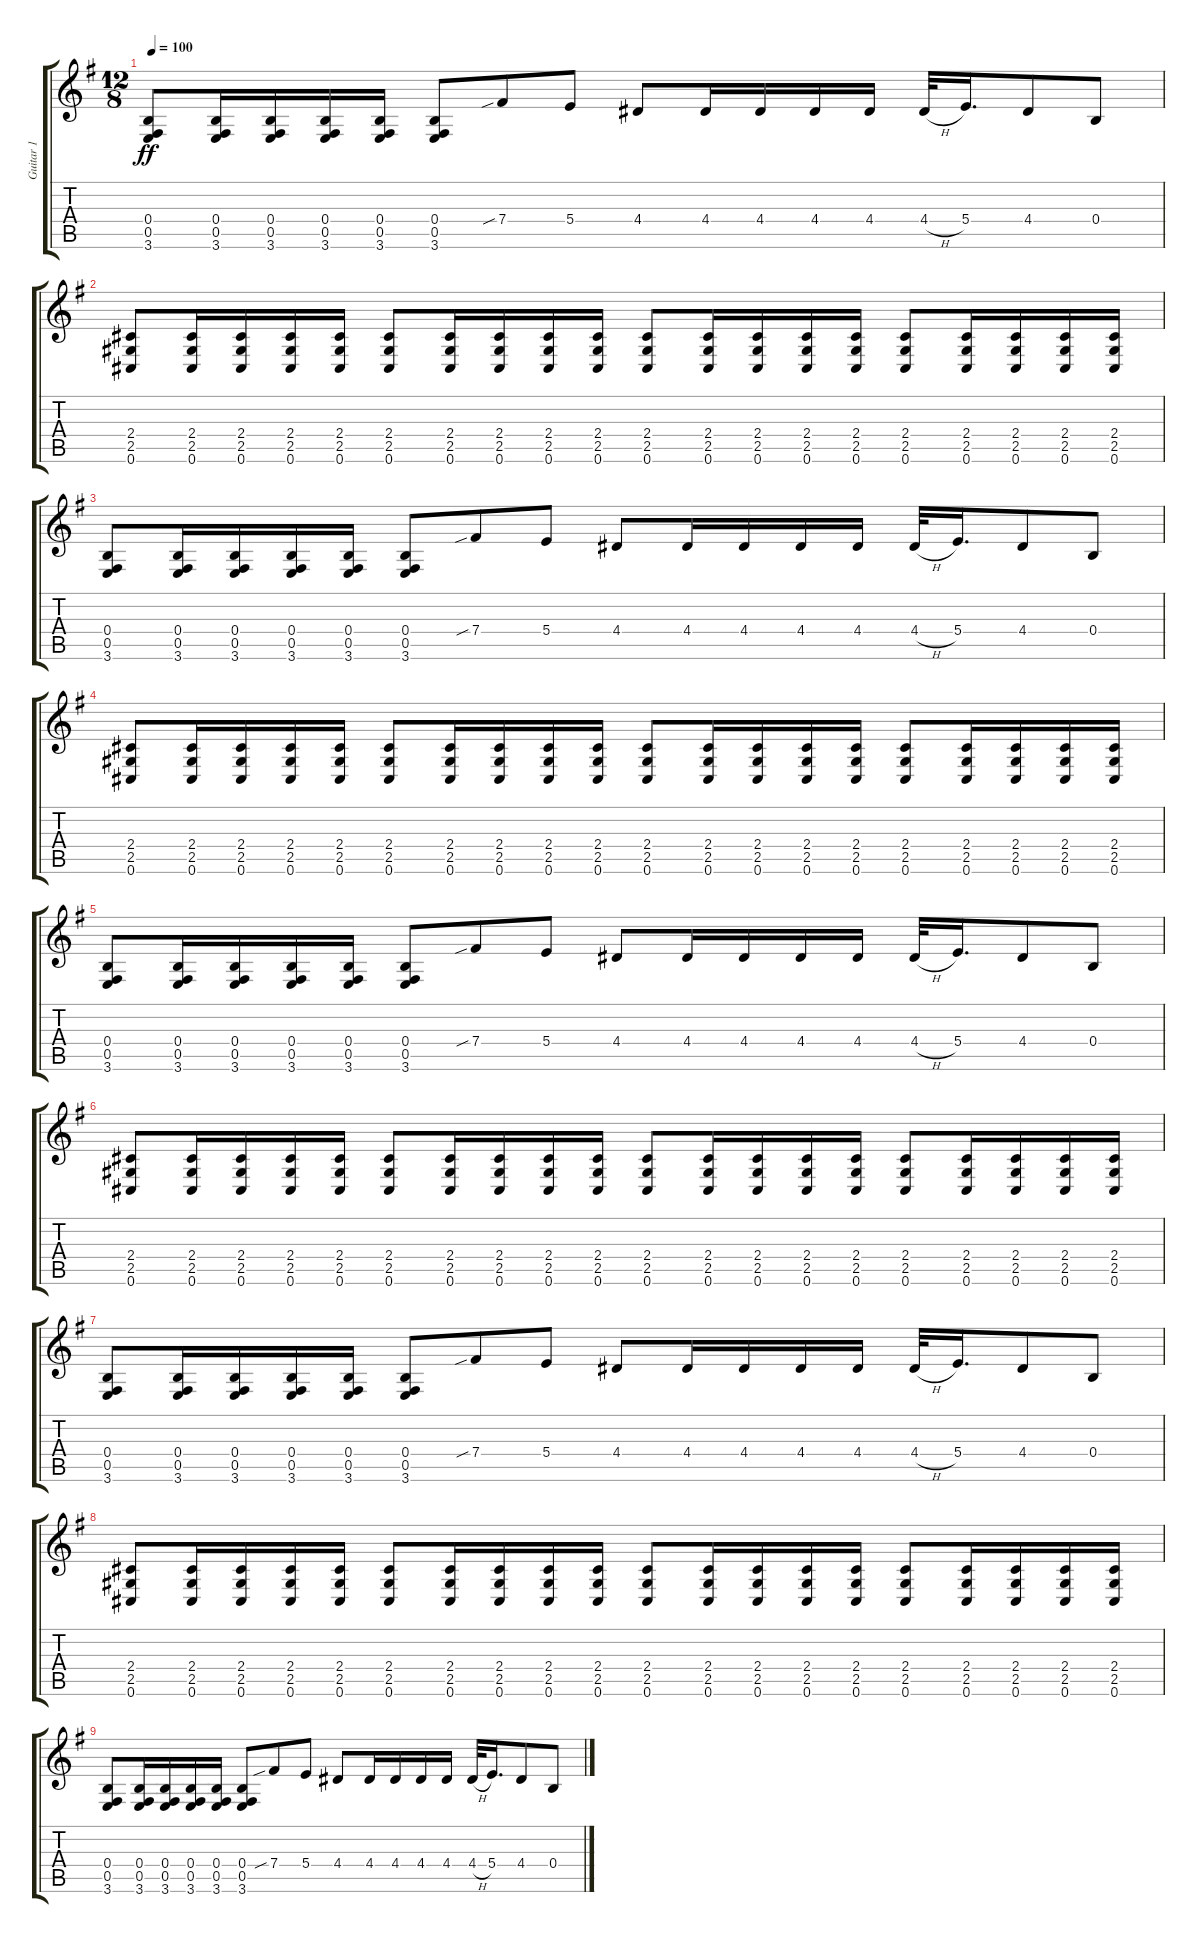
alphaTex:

\track ("Guitar 1" "Guitar 1") {instrument distortionguitar}
\staff {score tabs}
\tuning (Db4 Ab3 E3 B2 Gb2 Db2) {hide}
\ts (12 8)
\tempo 100
\clef g2
\ks g
(0.4 0.5 3.6).8{dy ff} (0.4 0.5 3.6).16 (0.4 0.5 3.6).16 (0.4 0.5 3.6).16 (0.4 0.5 3.6).16 (0.4 0.5 3.6).8 7.4{sib}.8 5.4.8 4.4.8 4.4.16 4.4.16 4.4.16 4.4.16 4.4{h}.32 5.4.16{d} 4.4.8 0.4.8 |
(2.4 2.5 0.6).8 (2.4 2.5 0.6).16 (2.4 2.5 0.6).16 (2.4 2.5 0.6).16 (2.4 2.5 0.6).16 (2.4 2.5 0.6).8 (2.4 2.5 0.6).16 (2.4 2.5 0.6).16 (2.4 2.5 0.6).16 (2.4 2.5 0.6).16 (2.4 2.5 0.6).8 (2.4 2.5 0.6).16 (2.4 2.5 0.6).16 (2.4 2.5 0.6).16 (2.4 2.5 0.6).16 (2.4 2.5 0.6).8 (2.4 2.5 0.6).16 (2.4 2.5 0.6).16 (2.4 2.5 0.6).16 (2.4 2.5 0.6).16 |
(0.4 0.5 3.6).8 (0.4 0.5 3.6).16 (0.4 0.5 3.6).16 (0.4 0.5 3.6).16 (0.4 0.5 3.6).16 (0.4 0.5 3.6).8 7.4{sib}.8 5.4.8 4.4.8 4.4.16 4.4.16 4.4.16 4.4.16 4.4{h}.32 5.4.16{d} 4.4.8 0.4.8 |
(2.4 2.5 0.6).8 (2.4 2.5 0.6).16 (2.4 2.5 0.6).16 (2.4 2.5 0.6).16 (2.4 2.5 0.6).16 (2.4 2.5 0.6).8 (2.4 2.5 0.6).16 (2.4 2.5 0.6).16 (2.4 2.5 0.6).16 (2.4 2.5 0.6).16 (2.4 2.5 0.6).8 (2.4 2.5 0.6).16 (2.4 2.5 0.6).16 (2.4 2.5 0.6).16 (2.4 2.5 0.6).16 (2.4 2.5 0.6).8 (2.4 2.5 0.6).16 (2.4 2.5 0.6).16 (2.4 2.5 0.6).16 (2.4 2.5 0.6).16 |
(0.4 0.5 3.6).8 (0.4 0.5 3.6).16 (0.4 0.5 3.6).16 (0.4 0.5 3.6).16 (0.4 0.5 3.6).16 (0.4 0.5 3.6).8 7.4{sib}.8 5.4.8 4.4.8 4.4.16 4.4.16 4.4.16 4.4.16 4.4{h}.32 5.4.16{d} 4.4.8 0.4.8 |
(2.4 2.5 0.6).8{volume 0} (2.4 2.5 0.6).16 (2.4 2.5 0.6).16 (2.4 2.5 0.6).16 (2.4 2.5 0.6).16 (2.4 2.5 0.6).8 (2.4 2.5 0.6).16 (2.4 2.5 0.6).16 (2.4 2.5 0.6).16 (2.4 2.5 0.6).16 (2.4 2.5 0.6).8 (2.4 2.5 0.6).16 (2.4 2.5 0.6).16 (2.4 2.5 0.6).16 (2.4 2.5 0.6).16 (2.4 2.5 0.6).8 (2.4 2.5 0.6).16 (2.4 2.5 0.6).16 (2.4 2.5 0.6).16 (2.4 2.5 0.6).16 |
(0.4 0.5 3.6).8 (0.4 0.5 3.6).16 (0.4 0.5 3.6).16 (0.4 0.5 3.6).16 (0.4 0.5 3.6).16 (0.4 0.5 3.6).8 7.4{sib}.8 5.4.8 4.4.8 4.4.16 4.4.16 4.4.16 4.4.16 4.4{h}.32 5.4.16{d} 4.4.8 0.4.8 |
(2.4 2.5 0.6).8 (2.4 2.5 0.6).16 (2.4 2.5 0.6).16 (2.4 2.5 0.6).16 (2.4 2.5 0.6).16 (2.4 2.5 0.6).8 (2.4 2.5 0.6).16 (2.4 2.5 0.6).16 (2.4 2.5 0.6).16 (2.4 2.5 0.6).16 (2.4 2.5 0.6).8 (2.4 2.5 0.6).16 (2.4 2.5 0.6).16 (2.4 2.5 0.6).16 (2.4 2.5 0.6).16 (2.4 2.5 0.6).8 (2.4 2.5 0.6).16 (2.4 2.5 0.6).16 (2.4 2.5 0.6).16 (2.4 2.5 0.6).16 |
(0.4 0.5 3.6).8 (0.4 0.5 3.6).16 (0.4 0.5 3.6).16 (0.4 0.5 3.6).16 (0.4 0.5 3.6).16 (0.4 0.5 3.6).8 7.4{sib}.8 5.4.8 4.4.8 4.4.16 4.4.16 4.4.16 4.4.16 4.4{h}.32 5.4.16{d} 4.4.8 0.4.8
